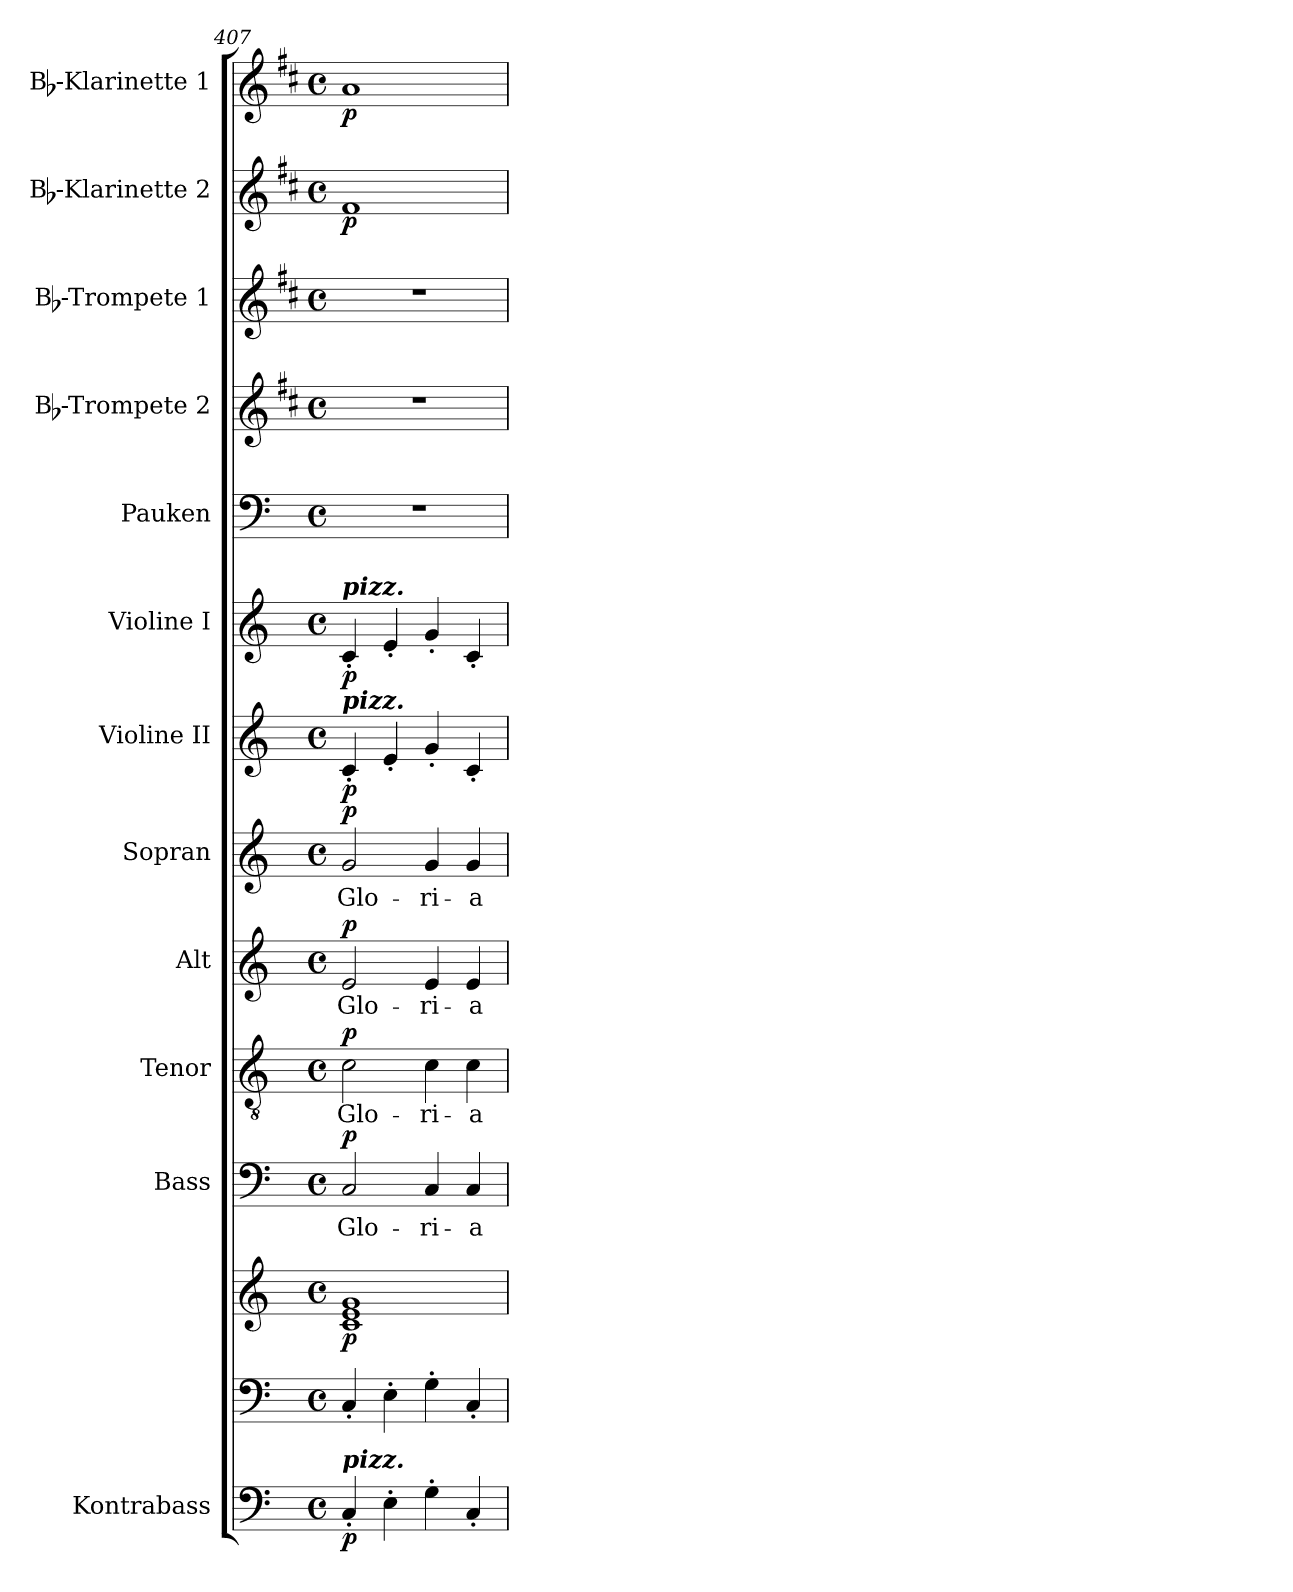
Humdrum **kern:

**kern	**dynam	**kern	**kern	**dynam	**kern	**text	**dynam	**kern	**text	**dynam	**kern	**text	**dynam	**kern	**text	**dynam	**kern	**dynam	**kern	**dynam	**kern	**kern	**kern	**kern	**dynam	**kern	**dynam
*part13	*part13	*part12	*part12	*part12	*part11	*part11	*part11	*part10	*part10	*part10	*part9	*part9	*part9	*part8	*part8	*part8	*part7	*part7	*part6	*part6	*part5	*part4	*part3	*part2	*part2	*part1	*part1
*staff14	*staff14	*staff13	*staff12	*staff12/13	*staff11	*staff11	*staff11	*staff10	*staff10	*staff10	*staff9	*staff9	*staff9	*staff8	*staff8	*staff8	*staff7	*staff7	*staff6	*staff6	*staff5	*staff4	*staff3	*staff2	*staff2	*staff1	*staff1
*I"Kontrabass	*	*	*	*	*I"Bass	*	*	*I"Tenor	*	*	*I"Alt	*	*	*I"Sopran	*	*	*I"Violine II	*	*I"Violine I	*	*I"Pauken	*I"Bb-Trompete 2	*I"Bb-Trompete 1	*I"Bb-Klarinette 2	*	*I"Bb-Klarinette 1	*
*I'Kb.	*	*	*	*	*I'B.	*	*	*I'T.	*	*	*I'A.	*	*	*I'S.	*	*	*I'Vl. II	*	*I'Vl. I	*	*I'Pk.	*I'Bb Trp. 2	*I'Bb Trp. 1	*I'Bb Kl. 2	*	*I'Bb Kl. 1	*
*clefF4	*	*clefF4	*clefG2	*	*clefF4	*	*	*clefGv2	*	*	*clefG2	*	*	*clefG2	*	*	*clefG2	*	*clefG2	*	*clefF4	*clefG2	*clefG2	*clefG2	*	*clefG2	*
*ITrd7c12	*	*	*	*	*	*	*	*	*	*	*	*	*	*	*	*	*	*	*	*	*	*ITrd1c2	*ITrd1c2	*ITrd1c2	*	*ITrd1c2	*
*k[]	*	*k[]	*k[]	*	*k[]	*	*	*k[]	*	*	*k[]	*	*	*k[]	*	*	*k[]	*	*k[]	*	*k[]	*k[]	*k[]	*k[]	*	*k[]	*
*C:	*	*C:	*C:	*	*C:	*	*	*C:	*	*	*C:	*	*	*C:	*	*	*C:	*	*C:	*	*C:	*C:	*C:	*C:	*	*C:	*
*M4/4	*	*M4/4	*M4/4	*	*M4/4	*	*	*M4/4	*	*	*M4/4	*	*	*M4/4	*	*	*M4/4	*	*M4/4	*	*M4/4	*M4/4	*M4/4	*M4/4	*	*M4/4	*
*met(c)	*	*met(c)	*met(c)	*	*met(c)	*	*	*met(c)	*	*	*met(c)	*	*	*met(c)	*	*	*met(c)	*	*met(c)	*	*met(c)	*met(c)	*met(c)	*met(c)	*	*met(c)	*
=407	=407	=407	=407	=407	=407	=407	=407	=407	=407	=407	=407	=407	=407	=407	=407	=407	=407	=407	=407	=407	=407	=407	=407	=407	=407	=407	=407
!	!	!	!	!	!	!	!	!	!	!	!	!	!	!	!	!	!	!	!LO:TX:a:Bi:t=pizz.	!	!	!	!	!	!	!	!
!	!	!	!	!	!	!	!	!	!	!	!	!	!	!	!	!	!LO:TX:a:Bi:t=pizz.	!	!	!	!	!	!	!	!	!	!
!LO:TX:a:Bi:t=pizz.	!	!	!	!	!	!	!	!	!	!	!	!	!	!	!	!	!	!	!	!	!	!	!	!	!	!	!
!	!LO:DY:b	!	!	!LO:DY:b	!	!LO:LY:b	!LO:DY:a	!	!LO:LY:b	!LO:DY:a	!	!LO:LY:b	!LO:DY:a	!	!LO:LY:b	!LO:DY:a	!	!LO:DY:b	!	!LO:DY:b	!	!	!	!	!LO:DY:b	!	!LO:DY:b
4CC'</	p	4C'</	1c 1e 1g	p	2C/	Glo-	p	2c\	Glo-	p	2e/	Glo-	p	2g/	Glo-	p	4c'</	p	4c'</	p	1r	1r	1r	1e	p	1g	p
4EE'>\	.	4E'>\	.	.	.	.	.	.	.	.	.	.	.	.	.	.	4e'</	.	4e'</	.	.	.	.	.	.	.	.
!	!	!	!	!	!	!LO:LY:b	!	!	!LO:LY:b	!	!	!LO:LY:b	!	!	!LO:LY:b	!	!	!	!	!	!	!	!	!	!	!	!
4GG'>\	.	4G'>\	.	.	4C/	-ri-	.	4c\	-ri-	.	4e/	-ri-	.	4g/	-ri-	.	4g'</	.	4g'</	.	.	.	.	.	.	.	.
!	!	!	!	!	!	!LO:LY:b	!	!	!LO:LY:b	!	!	!LO:LY:b	!	!	!LO:LY:b	!	!	!	!	!	!	!	!	!	!	!	!
4CC'</	.	4C'</	.	.	4C/	-a	.	4c\	-a	.	4e/	-a	.	4g/	-a	.	4c'</	.	4c'</	.	.	.	.	.	.	.	.
=	=	=	=	=	=	=	=	=	=	=	=	=	=	=	=	=	=	=	=	=	=	=	=	=	=	=	=
*-	*-	*-	*-	*-	*-	*-	*-	*-	*-	*-	*-	*-	*-	*-	*-	*-	*-	*-	*-	*-	*-	*-	*-	*-	*-	*-	*-
